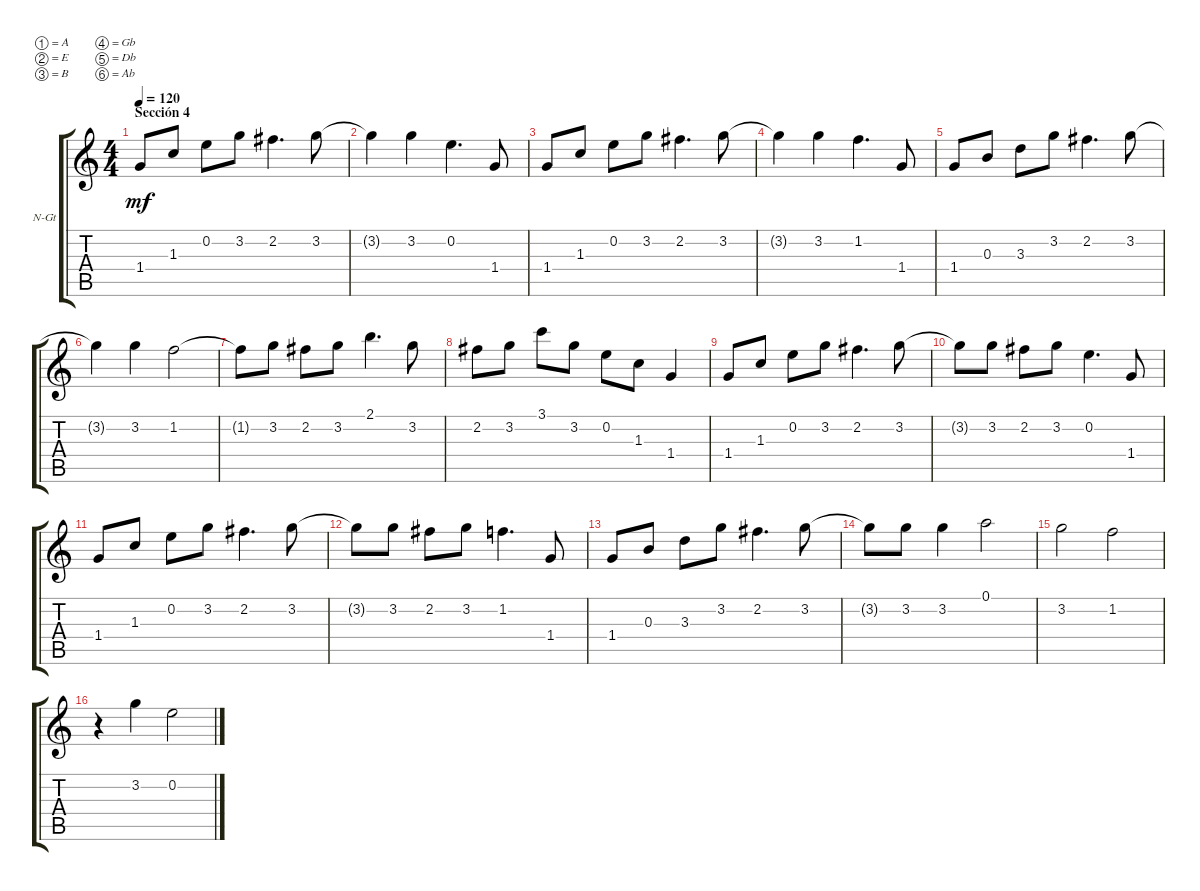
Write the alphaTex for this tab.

\defaultSystemsLayout 4
\bracketExtendMode groupsimilarinstruments
\firstSystemTrackNameOrientation horizontal
\otherSystemsTrackNameOrientation horizontal
\chordDiagramsInScore
\track ("LAUD ESPAÑOL" "N-Gt") {instrument acousticguitarnylon}
\staff {score tabs}
\tuning (A4 E4 B3 Gb3 Db3 Ab2)
\ts (4 4)
\section ("" "Sección 4")
\tempo 120
\clef g2
\ks aminor
1.4.8{dy mf} 1.3.8 0.2.8 3.2.8 2.2.4{d} 3.2.8 |
3.2{t}.4 3.2.4 0.2.4{d} 1.4.8 |
1.4.8 1.3.8 0.2.8 3.2.8 2.2.4{d} 3.2.8 |
3.2{t}.4 3.2.4 1.2.4{d} 1.4.8 |
\scale
0.273518 1.4.8 0.3.8 3.3.8 3.2.8 2.2.4{d} 3.2.8 |
\scale
0.18983 3.2{t}.4 3.2.4 1.2.2 |
\scale
0.284363 1.2{t}.8 3.2.8 2.2.8 3.2.8 2.1.4{d} 3.2.8 |
\scale
0.25082 2.2.8 3.2.8 3.1.8 3.2.8 0.2.8 1.3.8 1.4.4 |
\scale
0.23991 1.4.8 1.3.8 0.2.8 3.2.8 2.2.4{d} 3.2.8 |
\scale
0.237183 3.2{t}.8 3.2.8 2.2.8 3.2.8 0.2.4{d} 1.4.8 |
\scale
0.258993 1.4.8 1.3.8 0.2.8 3.2.8 2.2.4{d} 3.2.8 |
\scale
0.259915 3.2{t}.8 3.2.8 2.2.8 3.2.8 1.2.4{d} 1.4.8 |
\scale
0.336756 1.4.8 0.3.8 3.3.8 3.2.8 2.2.4{d} 3.2.8 |
\scale
0.172485 3.2{t}.8 3.2.8 3.2.4 0.1.2 |
\scale
0.176591 3.2.2 1.2.2 |
\scale
0.175222 r.4 3.2.4 0.2.2
